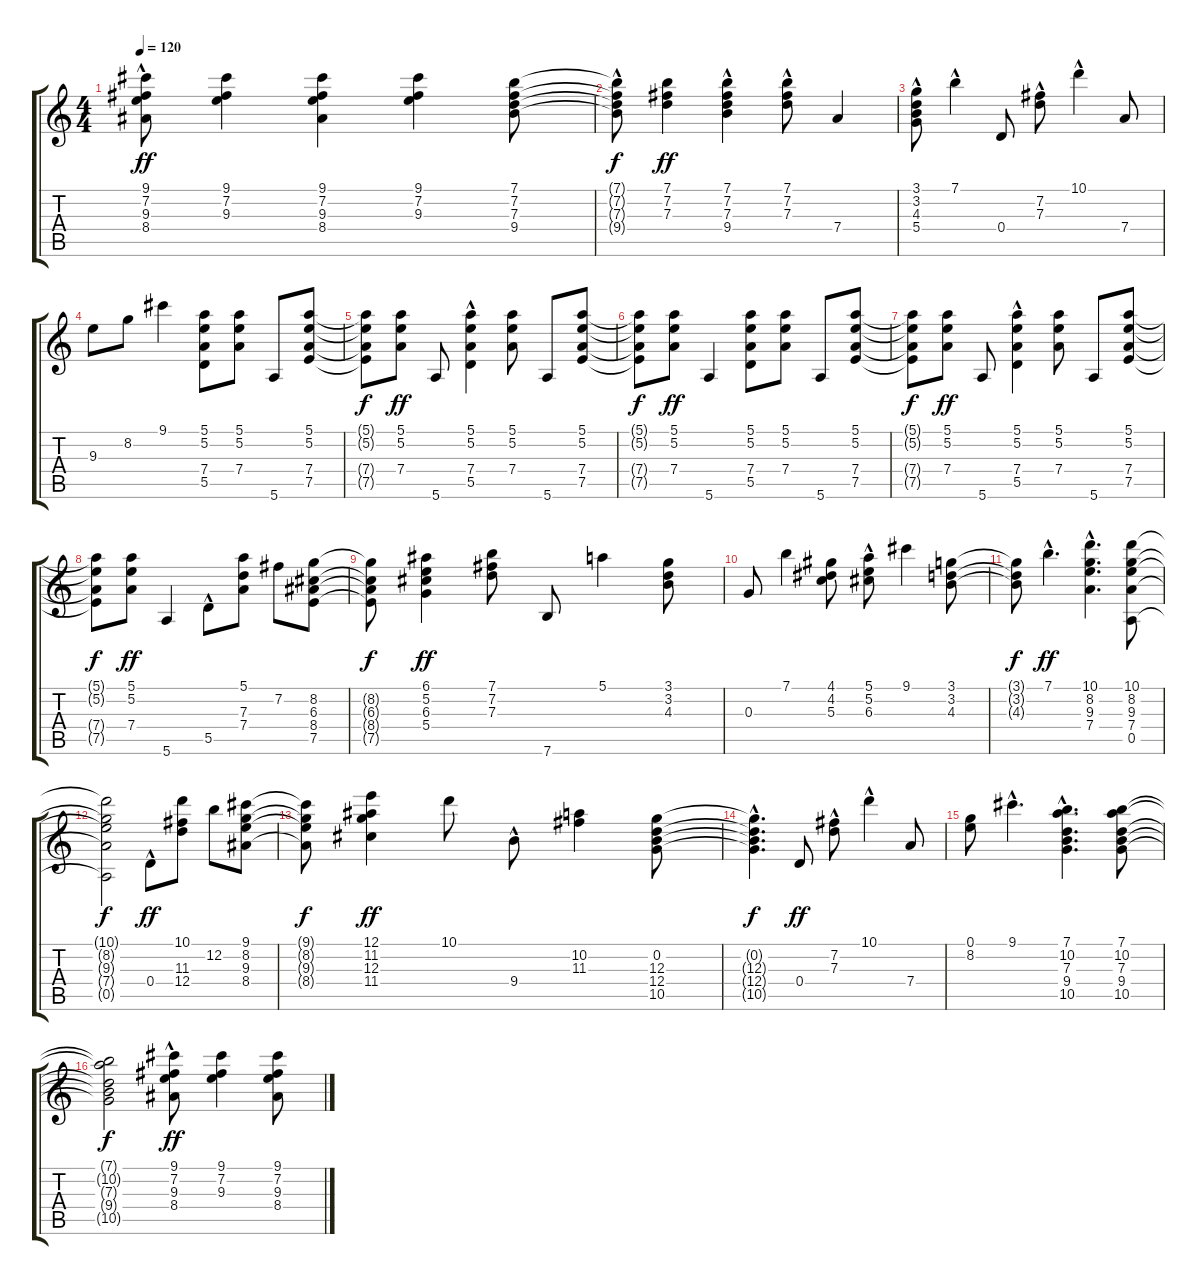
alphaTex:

\track "" {instrument acousticguitarnylon}
\staff {score tabs}
\tuning (E4 B3 G3 D3 A2 E2) {hide}
\ts (4 4)
\tempo 120
\clef g2
\ks c
(9.1 7.2 9.3 8.4{hac}).8{dy ff} (9.1 7.2 9.3).4 (9.1 7.2 9.3 8.4).4 (9.1 7.2 9.3).4 (7.1 7.2 7.3 9.4).8 |
(7.1{t} 7.2{t} 7.3{t} 9.4{hac t}).8{dy f} (7.1 7.2 7.3).4{dy ff} (7.1 7.2 7.3 9.4{hac}).4 (7.1{hac} 7.2{hac} 7.3{hac}).8 7.4.4 |
(3.1 3.2 4.3 5.4{hac}).8 7.1{hac}.4 0.4.8 (7.2 7.3{hac}).8 10.1{hac}.4 7.4.8 |
9.3.8 8.2.8 9.1.4 (5.1 5.2 7.4 5.5).8 (5.1 5.2 7.4).8 5.6.8 (5.1 5.2 7.4 7.5).8 |
(5.1{t} 5.2{t} 7.4{t} 7.5{t}).8{dy f} (5.1 5.2 7.4).8{dy ff} 5.6.8 (5.1 5.2 7.4 5.5{hac}).4 (5.1 5.2 7.4).8 5.6.8 (5.1 5.2 7.4 7.5).8 |
(5.1{t} 5.2{t} 7.4{t} 7.5{t}).8{dy f} (5.1 5.2 7.4).8{dy ff} 5.6.4 (5.1 5.2 7.4 5.5).8 (5.1 5.2 7.4).8 5.6.8 (5.1 5.2 7.4 7.5).8 |
(5.1{t} 5.2{t} 7.4{t} 7.5{t}).8{dy f} (5.1 5.2 7.4).8{dy ff} 5.6.8 (5.1 5.2 7.4 5.5{hac}).4 (5.1 5.2 7.4).8 5.6.8 (5.1 5.2 7.4 7.5).8 |
(5.1{t} 5.2{t} 7.4{t} 7.5{t}).8{dy f} (5.1 5.2 7.4).8{dy ff} 5.6.4 5.5{hac}.8 (5.1 7.3 7.4).8 7.2.8 (8.2 6.3 8.4 7.5).8 |
(8.2{t} 6.3{t} 8.4{t} 7.5{t}).8{dy f} (6.1 5.2 6.3 5.4).4{dy ff} (7.1 7.2 7.3).8 7.6.8 5.1.4 (3.1 3.2 4.3).8 |
0.3.8 7.1.4 (4.1 4.2 5.3).8 (5.1 5.2 6.3{hac}).8 9.1.4 (3.1 3.2 4.3).8 |
(3.1{t} 3.2{t} 4.3{t}).8{dy f} 7.1{hac}.4{d dy ff} (10.1{hac} 8.2{hac} 9.3{hac} 7.4{hac}).4{d} (10.1 8.2 9.3 7.4 0.5).8 |
(10.1{t} 8.2{t} 9.3{t} 7.4{t} 0.5{t}).2{dy f} 0.4{hac}.8{dy ff} (10.1 11.3 12.4).8 12.2.8 (9.1 8.2 9.3 8.4).8 |
(9.1{t} 8.2{t} 9.3{t} 8.4{t}).8{dy f} (12.1 11.2 12.3 11.4).4{dy ff} 10.1.8 9.4{hac}.8 (10.2 11.3).4 (0.2 12.3 12.4 10.5).8 |
(0.2{hac t} 12.3{hac t} 12.4{hac t} 10.5{hac t}).4{d dy f} 0.4.8{dy ff} (7.2 7.3{hac}).8 10.1{hac}.4 7.4.8 |
(0.1 8.2).8 9.1{hac}.4{d} (7.1{hac} 10.2{hac} 7.3{hac} 9.4{hac} 10.5{hac}).4{d} (7.1 10.2 7.3 9.4 10.5).8 |
(7.1{t} 10.2{t} 7.3{t} 9.4{t} 10.5{t}).2{dy f} (9.1 7.2 9.3 8.4{hac}).8{dy ff} (9.1 7.2 9.3).4 (9.1 7.2 9.3 8.4).8
